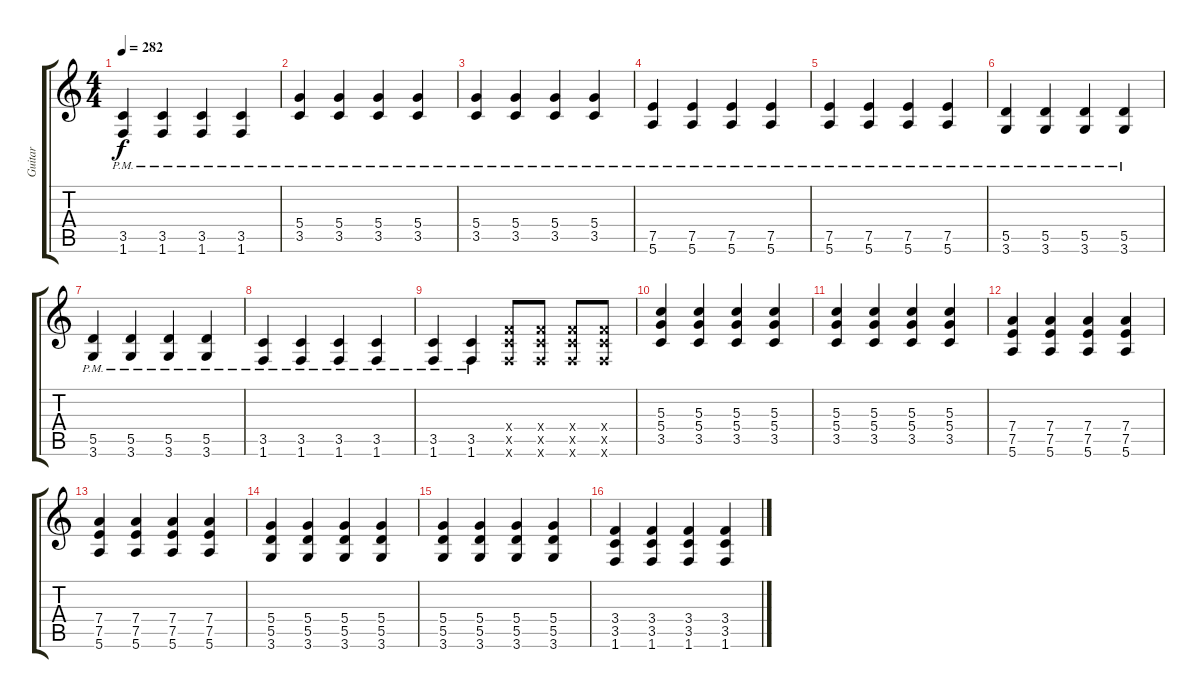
\track ("Guitar" "Guitar") {instrument distortionguitar}
\staff {score tabs}
\tuning (E4 B3 G3 D3 A2 E2) {hide}
\ts (4 4)
\tempo 282
\clef g2
\ks c
(3.5{pm} 1.6{pm}).4{dy f} (3.5{pm} 1.6{pm}).4 (3.5{pm} 1.6{pm}).4 (3.5{pm} 1.6{pm}).4 |
(5.4{pm} 3.5{pm}).4 (5.4{pm} 3.5{pm}).4 (5.4{pm} 3.5{pm}).4 (5.4{pm} 3.5{pm}).4 |
(5.4{pm} 3.5{pm}).4 (5.4{pm} 3.5{pm}).4 (5.4{pm} 3.5{pm}).4 (5.4{pm} 3.5{pm}).4 |
(7.5{pm} 5.6{pm}).4 (7.5{pm} 5.6{pm}).4 (7.5{pm} 5.6{pm}).4 (7.5{pm} 5.6{pm}).4 |
(7.5{pm} 5.6{pm}).4 (7.5{pm} 5.6{pm}).4 (7.5{pm} 5.6{pm}).4 (7.5{pm} 5.6{pm}).4 |
(5.5{pm} 3.6{pm}).4 (5.5{pm} 3.6{pm}).4 (5.5{pm} 3.6{pm}).4 (5.5{pm} 3.6{pm}).4 |
(5.5{pm} 3.6{pm}).4 (5.5{pm} 3.6{pm}).4 (5.5{pm} 3.6{pm}).4 (5.5{pm} 3.6{pm}).4 |
(3.5{pm} 1.6{pm}).4 (3.5{pm} 1.6{pm}).4 (3.5{pm} 1.6{pm}).4 (3.5{pm} 1.6{pm}).4 |
(3.5{pm} 1.6{pm}).4 (3.5{pm} 1.6{pm}).4 (3.4{x} 3.5{x} 1.6{x}).8 (3.4{x} 3.5{x} 1.6{x}).8 (3.4{x} 3.5{x} 1.6{x}).8 (3.4{x} 3.5{x} 1.6{x}).8 |
(5.3 5.4 3.5).4 (5.3 5.4 3.5).4 (5.3 5.4 3.5).4 (5.3 5.4 3.5).4 |
(5.3 5.4 3.5).4 (5.3 5.4 3.5).4 (5.3 5.4 3.5).4 (5.3 5.4 3.5).4 |
(7.4 7.5 5.6).4 (7.4 7.5 5.6).4 (7.4 7.5 5.6).4 (7.4 7.5 5.6).4 |
(7.4 7.5 5.6).4 (7.4 7.5 5.6).4 (7.4 7.5 5.6).4 (7.4 7.5 5.6).4 |
(5.4 5.5 3.6).4 (5.4 5.5 3.6).4 (5.4 5.5 3.6).4 (5.4 5.5 3.6).4 |
(5.4 5.5 3.6).4 (5.4 5.5 3.6).4 (5.4 5.5 3.6).4 (5.4 5.5 3.6).4 |
(3.4 3.5 1.6).4 (3.4 3.5 1.6).4 (3.4 3.5 1.6).4 (3.4 3.5 1.6).4
